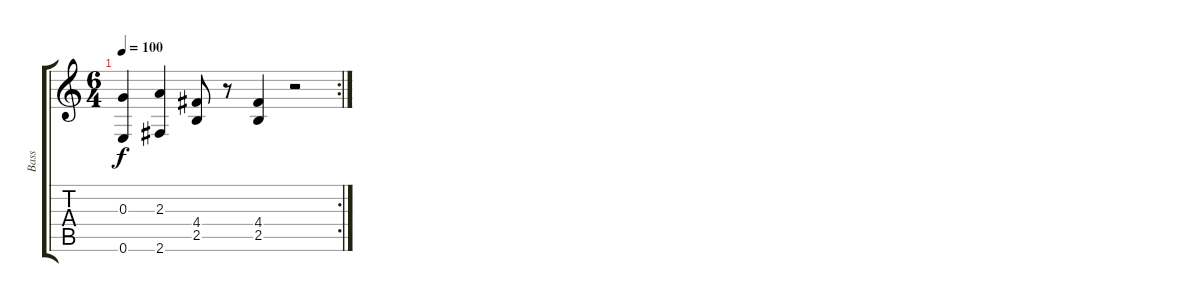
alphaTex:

\track ("Bass" "Bass") {instrument acousticguitarsteel}
\staff {score tabs}
\tuning (E4 B3 G3 D3 A2 E2) {hide}
\rc 2
\ts (6 4)
\tempo 100
\clef g2
\ks c
(0.3 0.6).4{dy f} (2.3 2.6).4 (4.4 2.5).8 r.8 (4.4 2.5).4 r.2
